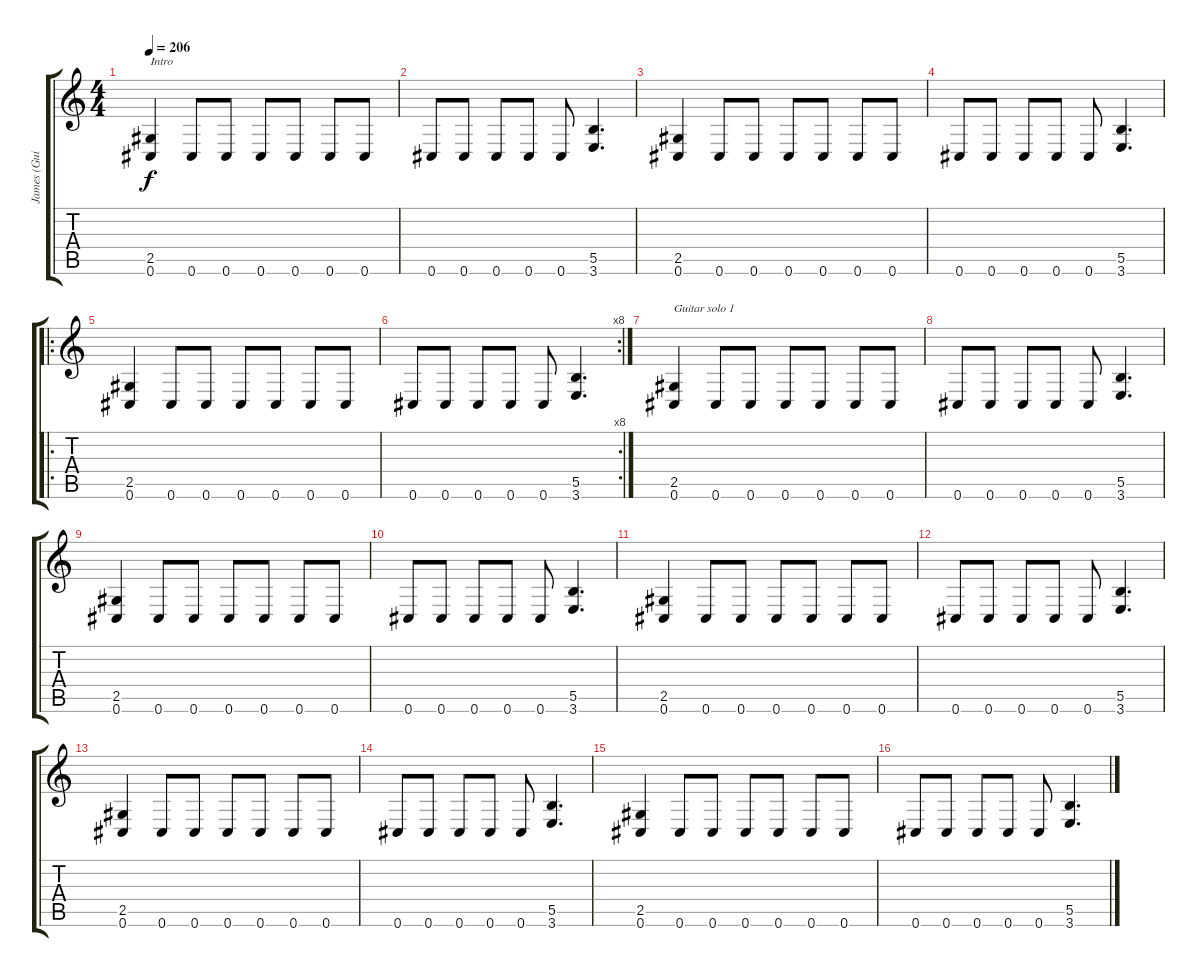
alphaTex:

\track ("James (Guitar 1)" "James (Gui") {instrument distortionguitar}
\staff {score tabs}
\tuning (Db4 Ab3 E3 B2 Gb2 Db2) {hide}
\ts (4 4)
\tempo 206
\clef g2
\ks c
(2.5 0.6).4{txt "Intro" dy f instrument distortionguitar} 0.6.8 0.6.8 0.6.8 0.6.8 0.6.8 0.6.8 |
0.6.8 0.6.8 0.6.8 0.6.8 0.6.8 (5.5 3.6).4{d} |
(2.5 0.6).4 0.6.8 0.6.8 0.6.8 0.6.8 0.6.8 0.6.8 |
0.6.8 0.6.8 0.6.8 0.6.8 0.6.8 (5.5 3.6).4{d} |
\ro
(2.5 0.6).4 0.6.8 0.6.8 0.6.8 0.6.8 0.6.8 0.6.8 |
\rc 8
0.6.8 0.6.8 0.6.8 0.6.8 0.6.8 (5.5 3.6).4{d} |
(2.5 0.6).4{txt "Guitar solo 1"} 0.6.8 0.6.8 0.6.8 0.6.8 0.6.8 0.6.8 |
0.6.8 0.6.8 0.6.8 0.6.8 0.6.8 (5.5 3.6).4{d} |
(2.5 0.6).4 0.6.8 0.6.8 0.6.8 0.6.8 0.6.8 0.6.8 |
0.6.8 0.6.8 0.6.8 0.6.8 0.6.8 (5.5 3.6).4{d} |
(2.5 0.6).4 0.6.8 0.6.8 0.6.8 0.6.8 0.6.8 0.6.8 |
0.6.8 0.6.8 0.6.8 0.6.8 0.6.8 (5.5 3.6).4{d} |
(2.5 0.6).4 0.6.8 0.6.8 0.6.8 0.6.8 0.6.8 0.6.8 |
0.6.8 0.6.8 0.6.8 0.6.8 0.6.8 (5.5 3.6).4{d} |
(2.5 0.6).4 0.6.8 0.6.8 0.6.8 0.6.8 0.6.8 0.6.8 |
0.6.8 0.6.8 0.6.8 0.6.8 0.6.8 (5.5 3.6).4{d}
